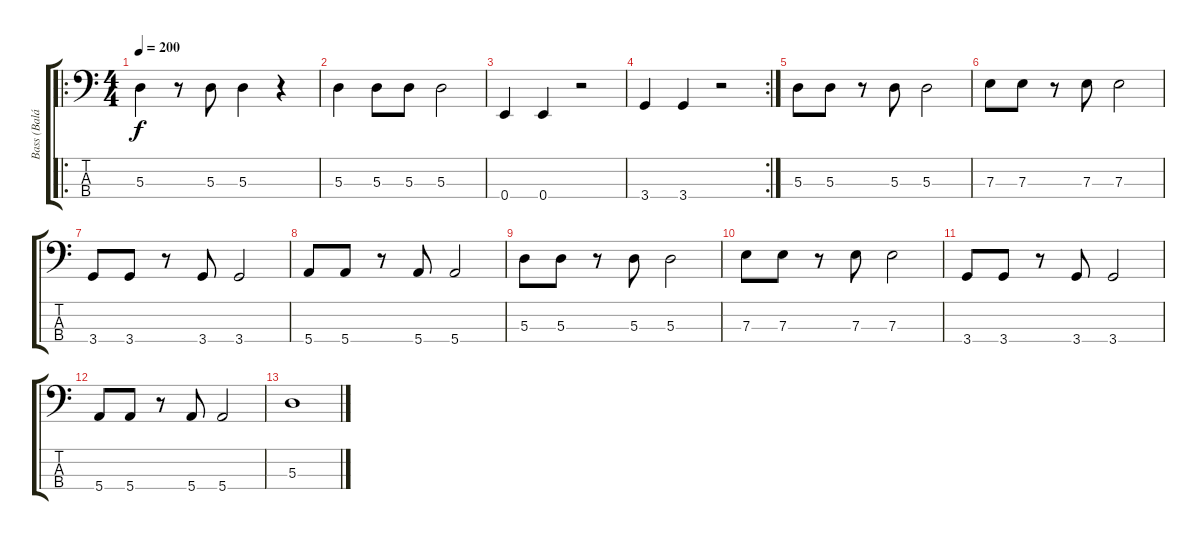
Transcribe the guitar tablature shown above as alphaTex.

\track ("Bass (Balázs Sebestény)" "Bass (Balá") {instrument electricbassfinger}
\staff {score tabs}
\tuning (G2 D2 A1 E1) {hide}
\ro
\ts (4 4)
\tempo 200
\clef f4
\ks c
5.3.4{dy f} r.8 5.3.8 5.3.4 r.4 |
5.3.4 5.3.8 5.3.8 5.3.2 |
0.4.4 0.4.4 r.2 |
\rc 2
3.4.4 3.4.4 r.2 |
5.3.8 5.3.8 r.8 5.3.8 5.3.2 |
7.3.8 7.3.8 r.8 7.3.8 7.3.2 |
3.4.8 3.4.8 r.8 3.4.8 3.4.2 |
5.4.8 5.4.8 r.8 5.4.8 5.4.2 |
5.3.8 5.3.8 r.8 5.3.8 5.3.2 |
7.3.8 7.3.8 r.8 7.3.8 7.3.2 |
3.4.8 3.4.8 r.8 3.4.8 3.4.2 |
5.4.8 5.4.8 r.8 5.4.8 5.4.2 |
5.3.1
